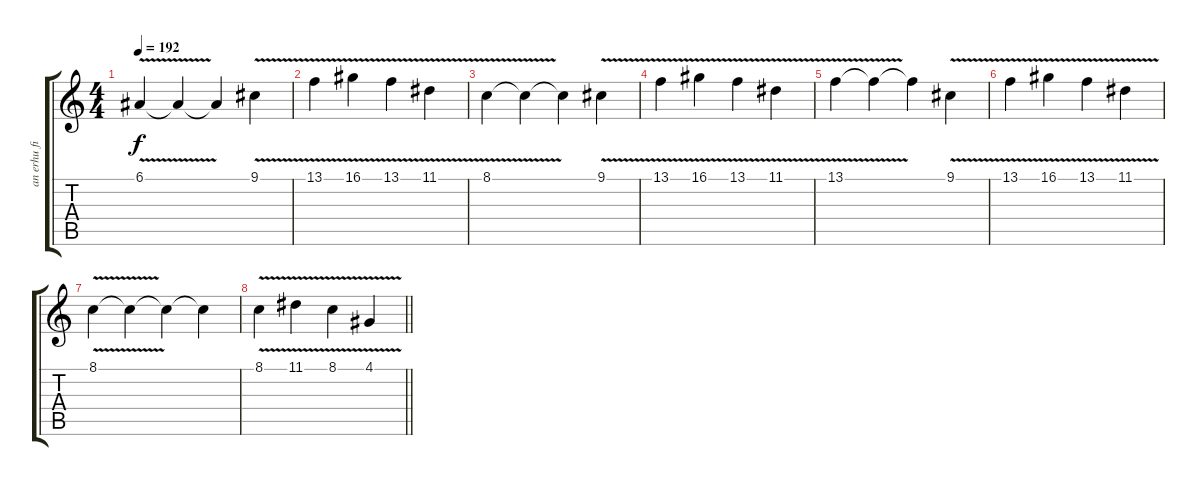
\track ("an erhu fiddle" "an erhu fi") {instrument violin}
\staff {score tabs}
\tuning (E4 B3 G3 D3 A2 E2) {hide}
\ts (4 4)
\tempo 192
\clef g2
\ks c
6.1{v}.4{dy f} 6.1{t}.4 6.1{t}.4 9.1{v}.4 |
13.1{v}.4 16.1{v}.4 13.1{v}.4 11.1{v}.4 |
8.1{v}.4 8.1{t}.4 8.1{t}.4 9.1{v}.4 |
13.1{v}.4 16.1{v}.4 13.1{v}.4 11.1{v}.4 |
13.1{v}.4 13.1{t}.4 13.1{t}.4 9.1{v}.4 |
13.1{v}.4 16.1{v}.4 13.1{v}.4 11.1{v}.4 |
8.1{v}.4 8.1{t}.4 8.1{t}.4 8.1{t}.4 |
\barLineRight lightlight
8.1{v}.4 11.1{v}.4 8.1{v}.4 4.1{v}.4
